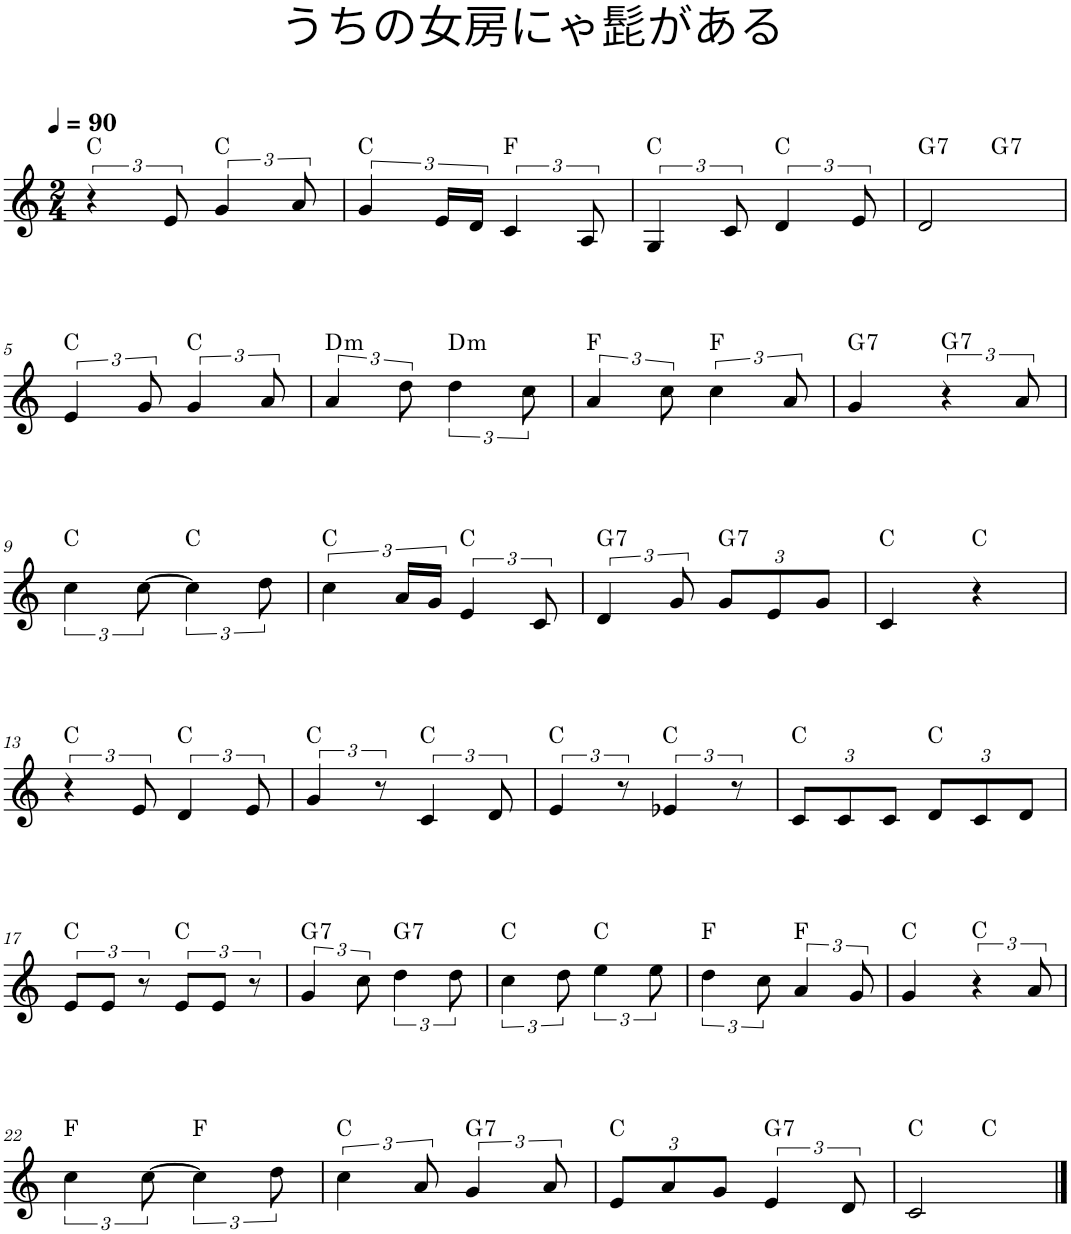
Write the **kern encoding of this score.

**kern	**harte
*part1	*part1
*staff1	*
*I"Piano	*
*I'Pno.	*
*clefG2	*
*k[]	*
*M2/4	*
*MM90	*
=1	=1
6r	C:maj
12e/	.
6g/	C:maj
12a/	.
=2	=2
6g/	C:maj
24e/LL	.
24d/JJ	.
6c/	F:maj
12A/	.
=3	=3
6G/	C:maj
12c/	.
6d/	C:maj
12e/	.
=4	=4
!	!LO:H:kt=7
*^	*
2d/	4ryy	G:7
!	!	!LO:H:kt=7
.	4ryy	G:7
*v	*v	*
!!LO:LB:g=z
=5	=5
6e/	C:maj
12g/	.
6g/	C:maj
12a/	.
=6	=6
!	!LO:H:kt=m
6a/	D:min
12dd\	.
!	!LO:H:kt=m
6dd\	D:min
12cc\	.
=7	=7
6a/	F:maj
12cc\	.
6cc\	F:maj
12a/	.
=8	=8
!	!LO:H:kt=7
4g/	G:7
!	!LO:H:kt=7
6r	G:7
12a/	.
!!LO:LB:g=z
=9	=9
6cc\	C:maj
[12cc\	.
6cc\]	C:maj
12dd\	.
=10	=10
6cc\	C:maj
24a/LL	.
24g/JJ	.
6e/	C:maj
12c/	.
=11	=11
!	!LO:H:kt=7
6d/	G:7
12g/	.
*Xbrackettup	*
!	!LO:H:kt=7
12g/L	G:7
12e/	.
12g/J	.
=12	=12
4c/	C:maj
4r	C:maj
!!LO:LB:g=z
=13	=13
*brackettup	*
6r	C:maj
12e/	.
6d/	C:maj
12e/	.
=14	=14
6g/	C:maj
12r	.
6c/	C:maj
12d/	.
=15	=15
6e/	C:maj
12r	.
6e-X/	C:maj
12r	.
=16	=16
*Xbrackettup	*
12c/L	C:maj
12c/	.
12c/J	.
12d/L	C:maj
12c/	.
12d/J	.
!!LO:LB:g=z
=17	=17
*brackettup	*
12e/L	C:maj
12e/J	.
12r	.
12e/L	C:maj
12e/J	.
12r	.
=18	=18
!	!LO:H:kt=7
6g/	G:7
12cc\	.
!	!LO:H:kt=7
6dd\	G:7
12dd\	.
=19	=19
6cc\	C:maj
12dd\	.
6ee\	C:maj
12ee\	.
=20	=20
6dd\	F:maj
12cc\	.
6a/	F:maj
12g/	.
=21	=21
4g/	C:maj
6r	C:maj
12a/	.
!!LO:LB:g=z
=22	=22
6cc\	F:maj
[12cc\	.
6cc\]	F:maj
12dd\	.
=23	=23
6cc\	C:maj
12a/	.
!	!LO:H:kt=7
6g/	G:7
12a/	.
=24	=24
*Xbrackettup	*
12e/L	C:maj
12a/	.
12g/J	.
*brackettup	*
!	!LO:H:kt=7
6e/	G:7
12d/	.
=25	=25
*^	*
2c/	4ryy	C:maj
.	4ryy	C:maj
*v	*v	*
==	==
*-	*-
